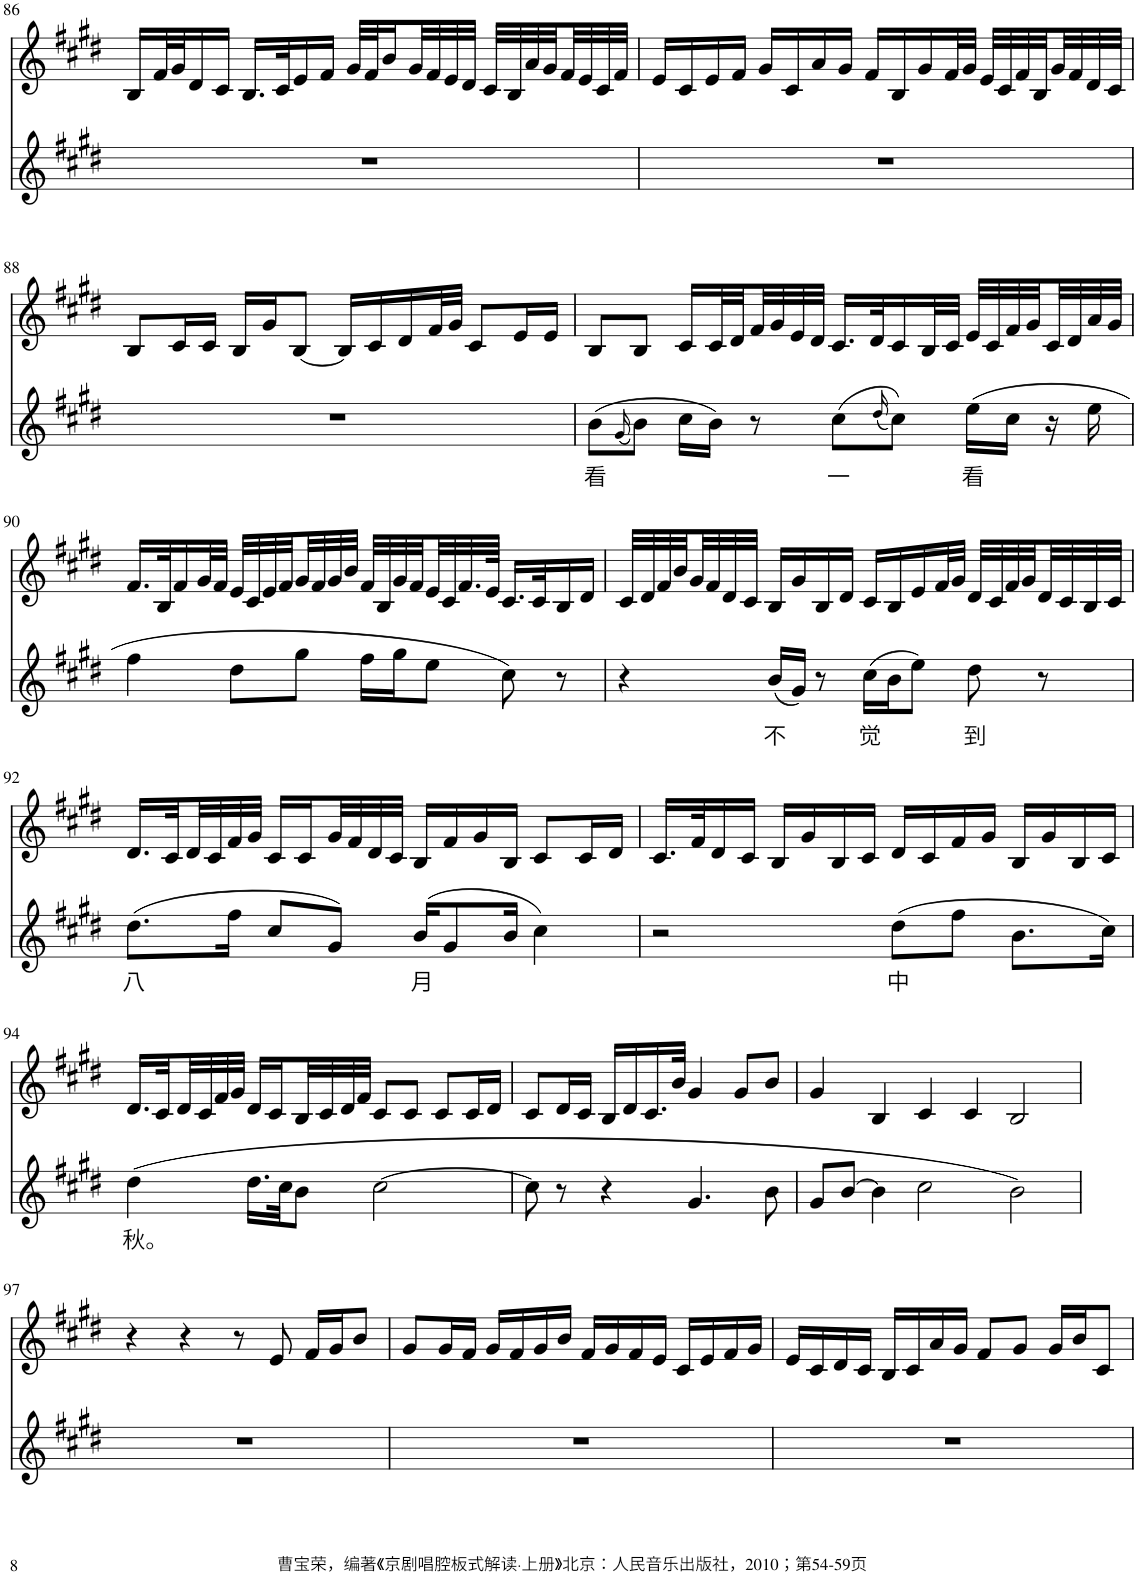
**kern	**text	**kern
*part2	*part2	*part1
*staff2	*staff2	*staff1
*I"Piano	*	*I"Piano
*I'Pno	*	*I'Pno
!!LO:PB:g=z
*clefG2	*	*clefG2
*k[f#c#g#d#]	*	*k[f#c#g#d#]
*M4/4	*	*M4/4
=86	=86	=86
1r	.	16B/LL
.	.	32f#/L
.	.	32g#/J
.	.	16d#/
.	.	16c#/JJ
.	.	16.B/LL
.	.	32c#/K
.	.	16e/
.	.	16f#/JJ
.	.	32g#/LLL
.	.	32f#/J
.	.	16b/
.	.	32g#/L
.	.	32f#/
.	.	32e/
.	.	32d#/JJJ
.	.	32c#/LLL
.	.	32B/
.	.	32a/
.	.	32g#/
.	.	32f#/
.	.	32e/
.	.	32c#/
.	.	32f#/JJJ
=87	=87	=87
1r	.	16e/LL
.	.	16c#/
.	.	16e/
.	.	16f#/JJ
.	.	16g#/LL
.	.	16c#/
.	.	16a/
.	.	16g#/JJ
.	.	16f#/LL
.	.	16B/
.	.	16g#/
.	.	32f#/L
.	.	32g#/JJJ
.	.	32e/LLL
.	.	32c#/
.	.	32f#/
.	.	32B/
.	.	32g#/
.	.	32f#/
.	.	32d#/
.	.	32c#/JJJ
!!LO:LB:g=z
=88	=88	=88
1r	.	8B/L
.	.	16c#/L
.	.	16c#/JJ
.	.	16B/LL
.	.	16g#/J
.	.	[8B/J
.	.	16B/LL]
.	.	16c#/
.	.	16d#/
.	.	32f#/L
.	.	32g#/JJJ
.	.	8c#/L
.	.	16e/L
.	.	16e/JJ
=89	=89	=89
!	!LO:LY:b	!
(8b\L	看	8B/L
(16qg#/	.	.
8b\J)	.	8B/J
16cc#\LL	.	16c#/LL
16b\JJ)	.	32c#/L
.	.	32d#/
8r	.	32f#/
.	.	32g#/
.	.	32e/
.	.	32d#/JJJ
!	!LO:LY:b	!
(8cc#\L	一	16.c#/LL
.	.	32d#/K
(16qdd#/	.	.
8cc#\J))	.	16c#/
.	.	32B/L
.	.	32c#/JJJ
!	!LO:LY:b	!
(16ee\LL	看	32e/LLL
.	.	32c#/
16cc#\JJ	.	32f#/
.	.	32g#/
16r	.	32c#/
.	.	32d#/
16ee\	.	32a/
.	.	32g#/JJJ
!!LO:LB:g=z
=90	=90	=90
4ff#\	.	16.f#/LL
.	.	32B/K
.	.	16f#/
.	.	32g#/L
.	.	32f#/JJJ
8dd#\L	.	32e/LLL
.	.	32c#/
.	.	32e/
.	.	32f#/
8gg#\J	.	32g#/
.	.	32f#/
.	.	32g#/
.	.	32b/JJJ
16ff#\LL	.	32f#/LLL
.	.	32B/
16gg#\J	.	32g#/
.	.	32f#/
8ee\J	.	32e/
.	.	32c#/
.	.	32.f#/
.	.	64e/JJJk
8cc#\)	.	16.c#/LL
.	.	32c#/K
8r	.	16B/
.	.	16d#/JJ
=91	=91	=91
4r	.	32c#/LLL
.	.	32d#/
.	.	32f#/
.	.	32b/
.	.	32g#/
.	.	32f#/
.	.	32d#/
.	.	32c#/JJJ
!	!LO:LY:b	!
(16b/LL	不	16B/LL
16g#/JJ)	.	16g#/
8r	.	16B/
.	.	16d#/JJ
!	!LO:LY:b	!
(16cc#\LL	觉	16c#/LL
16b\J	.	16B/
8ee\J)	.	16e/
.	.	32f#/L
.	.	32g#/JJJ
!	!LO:LY:b	!
8dd#\	到	32d#/LLL
.	.	32c#/
.	.	32f#/
.	.	32g#/
8r	.	32d#/
.	.	32c#/
.	.	32B/
.	.	32c#/JJJ
!!LO:LB:g=z
=92	=92	=92
!	!LO:LY:b	!
(8.dd#\L	八	16.d#/LL
.	.	32c#/L
.	.	32d#/
.	.	32c#/
16ff#\Jk	.	32f#/
.	.	32g#/JJJ
8cc#/L	.	16c#/LL
.	.	16c#/
8g#/J)	.	32g#/L
.	.	32f#/
.	.	32d#/
.	.	32c#/JJJ
!	!LO:LY:b	!
(16b/KL	月	16B/LL
8g#/	.	16f#/
.	.	16g#/
16b/Jk	.	16B/JJ
4cc#\)	.	8c#/L
.	.	16c#/L
.	.	16d#/JJ
=93	=93	=93
2r	.	16.c#/LL
.	.	32f#/K
.	.	16d#/
.	.	16c#/JJ
.	.	16B/LL
.	.	16g#/
.	.	16B/
.	.	16c#/JJ
!	!LO:LY:b	!
(8dd#\L	中	16d#/LL
.	.	16c#/
8ff#\J	.	16f#/
.	.	16g#/JJ
8.b\L	.	16B/LL
.	.	16g#/
.	.	16B/
16cc#\Jk)	.	16c#/JJ
!!LO:LB:g=z
=94	=94	=94
!	!LO:LY:b	!
(4dd#\	秋。	16.d#/LL
.	.	32c#/L
.	.	32d#/
.	.	32c#/
.	.	32f#/
.	.	32g#/JJJ
16.dd#\LL	.	16d#/LL
.	.	16c#/
32cc#\JK	.	.
8b\J	.	32B/L
.	.	32c#/
.	.	32d#/
.	.	32f#/JJJ
[2cc#\	.	8c#/L
.	.	8c#/J
.	.	8c#/L
.	.	16c#/L
.	.	16d#/JJ
=95	=95	=95
8cc#\]	.	8c#/L
8r	.	16d#/L
.	.	16c#/JJ
4r	.	16B/LL
.	.	16d#/
.	.	16.c#/
.	.	32b/JJk
4.g#/	.	4g#/
.	.	8g#/L
8b\	.	8b/J
=96	=96	=96
8g#/L	.	4g#/
[8b/J	.	.
4b\]	.	4B/
2cc#\	.	4c#/
.	.	4c#/
2b\)	.	2B/
!!LO:LB:g=z
=97	=97	=97
1r	.	4r
.	.	4r
.	.	8r
.	.	8e/
.	.	16f#/LL
.	.	16g#/J
.	.	8b/J
=98	=98	=98
1r	.	8g#/L
.	.	16g#/L
.	.	16f#/JJ
.	.	16g#/LL
.	.	16f#/
.	.	16g#/
.	.	16b/JJ
.	.	16f#/LL
.	.	16g#/
.	.	16f#/
.	.	16e/JJ
.	.	16c#/LL
.	.	16e/
.	.	16f#/
.	.	16g#/JJ
=99	=99	=99
1r	.	16e/LL
.	.	16c#/
.	.	16d#/
.	.	16c#/JJ
.	.	16B/LL
.	.	16c#/
.	.	16a/
.	.	16g#/JJ
.	.	8f#/L
.	.	8g#/J
.	.	16g#/LL
.	.	16b/J
.	.	8c#/J
=	=	=
*-	*-	*-
